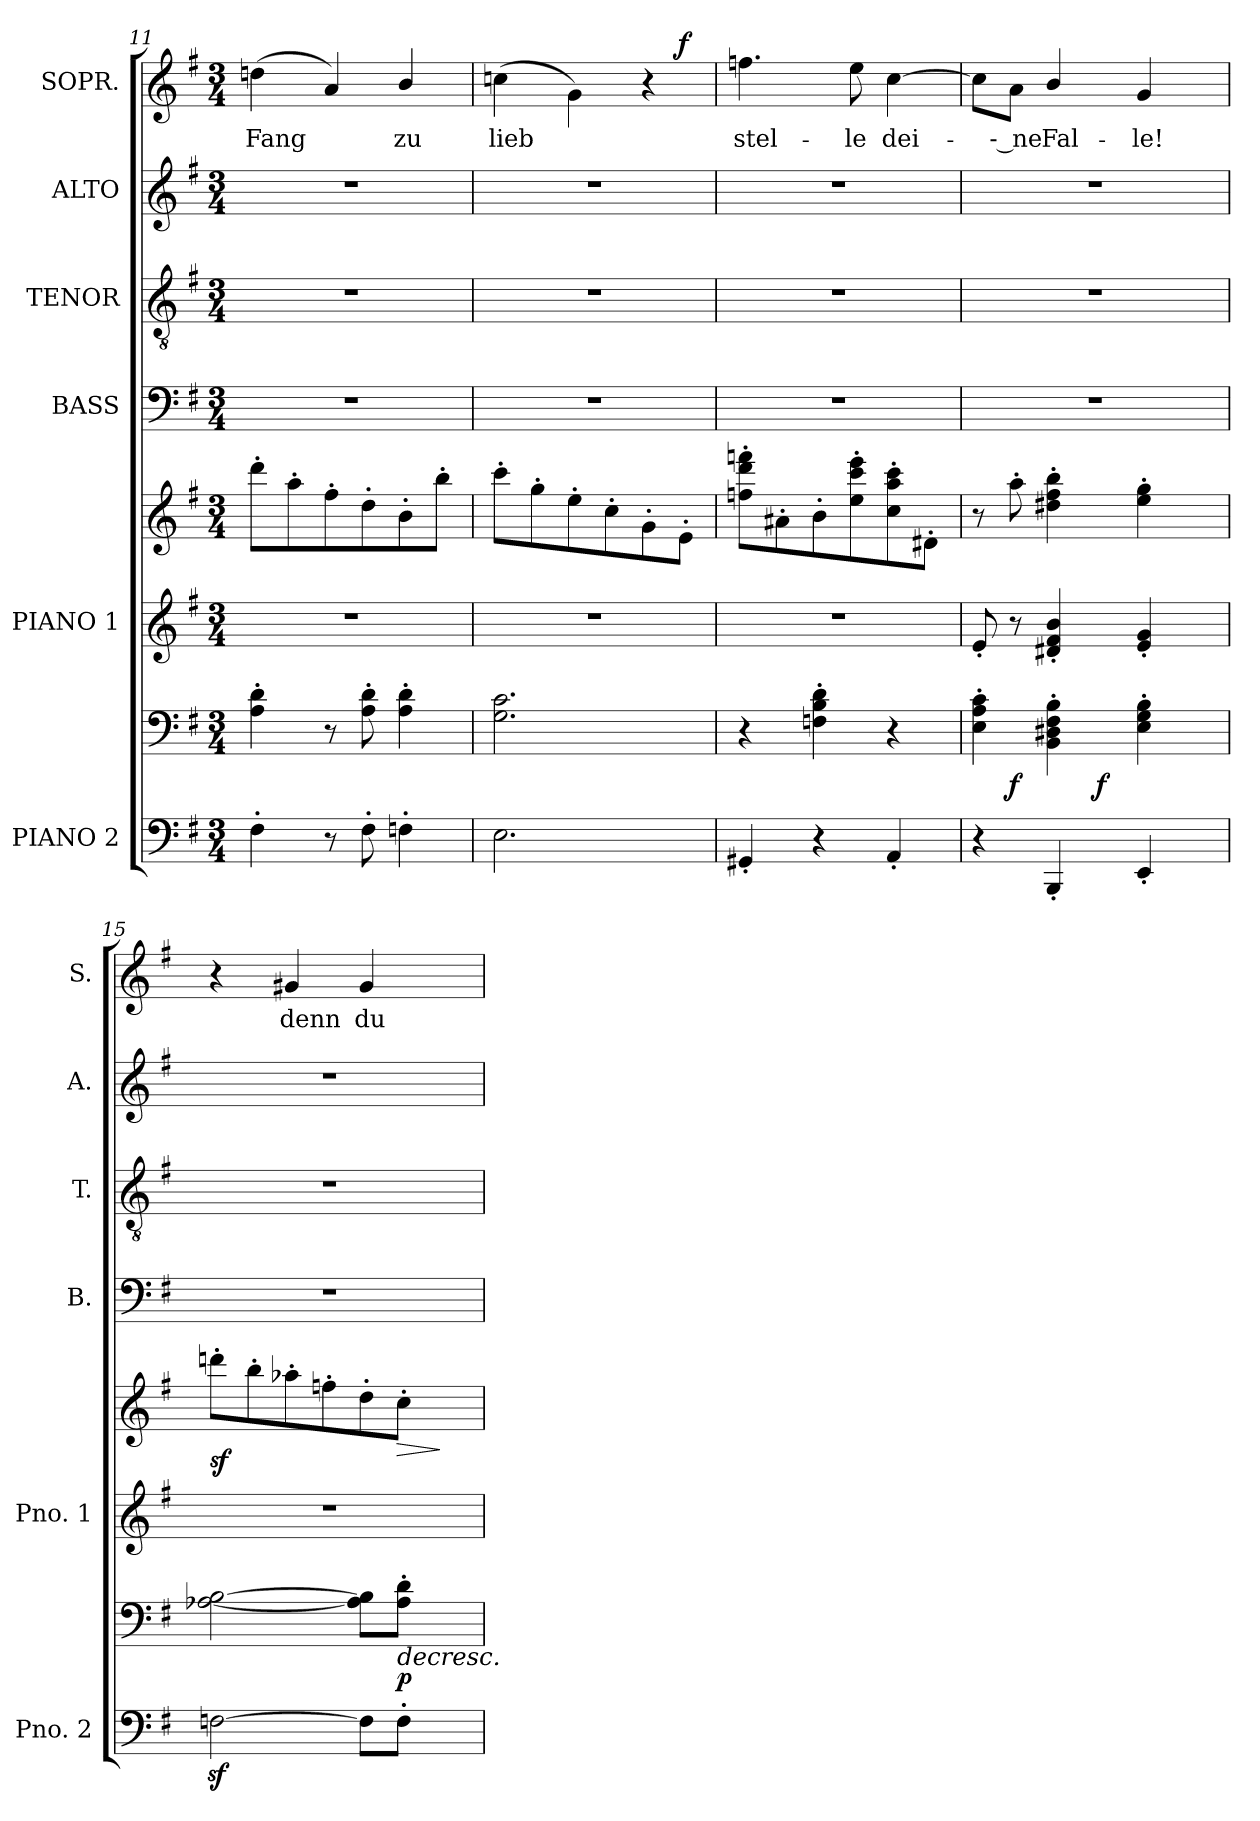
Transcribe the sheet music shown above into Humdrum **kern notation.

**kern	**kern	**dynam	**kern	**kern	**dynam	**kern	**kern	**kern	**kern	**text	**dynam
*part6	*part6	*part6	*part5	*part5	*part5	*part4	*part3	*part2	*part1	*part1	*part1
*staff8	*staff7	*staff7/8	*staff6	*staff5	*staff5/6	*staff4	*staff3	*staff2	*staff1	*staff1	*staff1
*I"PIANO 2	*	*	*I"PIANO 1	*	*	*I"BASS	*I"TENOR	*I"ALTO	*I"SOPR.	*	*
*I'Pno. 2	*	*	*I'Pno. 1	*	*	*I'B.	*I'T.	*I'A.	*I'S.	*	*
*clefF4	*clefF4	*	*clefG2	*clefG2	*	*clefF4	*clefGv2	*clefG2	*clefG2	*	*
*	*	*	*	*	*	*	*ITrd7c12	*	*	*	*
*k[f#]	*k[f#]	*	*k[f#]	*k[f#]	*	*k[f#]	*k[f#]	*k[f#]	*k[f#]	*	*
*G:	*G:	*	*G:	*G:	*	*G:	*G:	*G:	*G:	*	*
*M3/4	*M3/4	*	*M3/4	*M3/4	*	*M3/4	*M3/4	*M3/4	*M3/4	*	*
=11	=11	=11	=11	=11	=11	=11	=11	=11	=11	=11	=11
!	!	!	!LO:N:vis=1	!	!	!LO:N:vis=1	!LO:N:vis=1	!LO:N:vis=1	!	!	!
!	!	!	!	!	!	!	!	!	!	!LO:LY:b:color=#000000	!
4F#'i\	4Ai\' 4di'	.	2.r	8ddd'i\L	.	2.r	2.r	2.r	(4ddni\	Fang	.
.	.	.	.	8aa'i\	.	.	.	.	.	.	.
8r	8r	.	.	8ff#'i\	.	.	.	.	4ai/)	.	.
8F#'i\	8Ai\' 8di'	.	.	8dd'i\	.	.	.	.	.	.	.
!	!	!	!	!	!	!	!	!	!	!LO:LY:b:color=#000000	!
4Fn'i\	4Ai\' 4di'	.	.	8b'i\	.	.	.	.	4bi/	zu	.
.	.	.	.	8bb'i\J	.	.	.	.	.	.	.
=12	=12	=12	=12	=12	=12	=12	=12	=12	=12	=12	=12
!	!	!	!LO:N:vis=1	!	!	!LO:N:vis=1	!LO:N:vis=1	!LO:N:vis=1	!	!	!
!	!	!	!	!	!	!	!	!	!	!LO:LY:b:color=#000000	!
*	*	*	*	*	*	*	*	*	*^	*	*
2.Ei\	2.Gi\ 2.ci	.	2.r	8ccc'i\L	.	2.r	2.r	2.r	(4ccni\	2ryy	lieb	.
.	.	.	.	8gg'i\	.	.	.	.	.	.	.	.
.	.	.	.	8ee'i\	.	.	.	.	4gi\)	.	.	.
.	.	.	.	8cc'i\	.	.	.	.	.	.	.	.
.	.	.	.	8g'i\	.	.	.	.	4r	8ryy	.	.
.	.	.	.	8e'i\J	.	.	.	.	.	8ryy	.	f
=13	=13	=13	=13	=13	=13	=13	=13	=13	=13	=13	=13	=13
!	!	!	!LO:N:vis=1	!	!	!LO:N:vis=1	!LO:N:vis=1	!LO:N:vis=1	!	!	!	!
*	*	*	*	*	*	*	*	*	*v	*v	*	*
*	*	*	*	*	*	*	*	*	*^	*	*
!	!	!	!	!	!	!	!	!	!	!	!LO:LY:b:color=#000000	!
*	*	*	*	*	*	*	*	*	*v	*v	*	*
4GG#X'i/	4r	.	2.r	8ffni\' 8dddi' 8fffni'L	.	2.r	2.r	2.r	4.ffni\	stel-	.
.	.	.	.	8a#X'i\	.	.	.	.	.	.	.
4r	4Fni\' 4Bi' 4di'	.	.	8b'i\	.	.	.	.	.	.	.
!	!	!	!	!	!	!	!	!	!	!LO:LY:b:color=#000000	!
.	.	.	.	8eei\' 8ccci' 8eeei'	.	.	.	.	8eei\	-le	.
!	!	!	!	!	!	!	!	!	!	!LO:LY:b:color=#000000	!
4AA'i/	4r	.	.	8cci\' 8aai' 8ccci'	.	.	.	.	[4cci\	dei-	.
.	.	.	.	8d#X'i\J	.	.	.	.	.	.	.
!!LO:LB:g=z
=14	=14	=14	=14	=14	=14	=14	=14	=14	=14	=14	=14
!	!	!	!	!	!	!LO:N:vis=1	!LO:N:vis=1	!LO:N:vis=1	!	!	!
*^	*	*	*	*	*	*	*	*	*	*	*
*	*^	*	*	*	*	*	*	*	*	*	*	*
4r	8ryy	4ryy	4Ei\' 4Ai' 4ci'	.	8e'i/	8r	.	2.r	2.r	2.r	8cci\L]	.	.
!	!	!	!	!	!	!	!	!	!	!	!	!LO:LY:b:color=#000000	!
.	2ryy	.	.	f	8r	8aa'i\	.	.	.	.	8ai\J	-- ne	.
!	!	!	!	!	!	!	!	!	!	!	!	!LO:LY:b:color=#000000	!
4BBB'i/	.	16ryy	4BBi\' 4D#Xi' 4F#i' 4Bi'	.	4d#Xi/' 4f#i' 4bi'	4dd#Xi\' 4ff#i' 4bbi'	.	.	.	.	4bi/	Fal-	.
.	.	32ryy	.	.	.	.	.	.	.	.	.	.	.
.	.	128...ryy	.	.	.	.	.	.	.	.	.	.	.
.	.	4ryy	.	f	.	.	.	.	.	.	.	.	.
!	!	!	!	!	!	!	!	!	!	!	!	!LO:LY:b:color=#000000	!
4EE'i/	.	.	4Ei\' 4Gi' 4Bi'	.	4ei/' 4gi'	4eei\' 4ggi'	.	.	.	.	4gi/	-le!	.
.	.	8ryy	.	.	.	.	.	.	.	.	.	.	.
.	8ryy	.	.	.	.	.	.	.	.	.	.	.	.
.	.	64ryy	.	.	.	.	.	.	.	.	.	.	.
.	.	1024ryy	.	.	.	.	.	.	.	.	.	.	.
=15	=15	=15	=15	=15	=15	=15	=15	=15	=15	=15	=15	=15	=15
!	!	!	!	!	!LO:N:vis=1	!	!	!LO:N:vis=1	!LO:N:vis=1	!LO:N:vis=1	!	!	!
*v	*v	*v	*	*	*	*	*	*	*	*	*	*	*
[2Fnzi\	[2A-Xi\ [2Bi	.	2.r	8dddn'i\L	sf	2.r	2.r	2.r	4r	.	.
.	.	.	.	8bb'i\	.	.	.	.	.	.	.
!	!	!	!	!	!	!	!	!	!	!LO:LY:b:color=#000000	!
.	.	.	.	8aa-X'i\	.	.	.	.	4g#Xi/	denn	.
.	.	.	.	8ffn'i\	.	.	.	.	.	.	.
!	!	!	!	!	!	!	!	!	!	!LO:LY:b:color=#000000	!
8Fi\L]	8A-i]\ 8Bi]\L	]	.	8dd'i\	.	.	.	.	4g#i/	du	.
!	!	!LO:HP:b	!	!	!LO:HP:b	!	!	!	!	!	!
8F'i\J	8A-i'\ 8di'\J	> p	.	8cc'i\J	>	.	.	.	.	.	.
.	.	.	.	.	]	.	.	.	.	.	.
=	=	=	=	=	=	=	=	=	=	=	=
*-	*-	*-	*-	*-	*-	*-	*-	*-	*-	*-	*-
